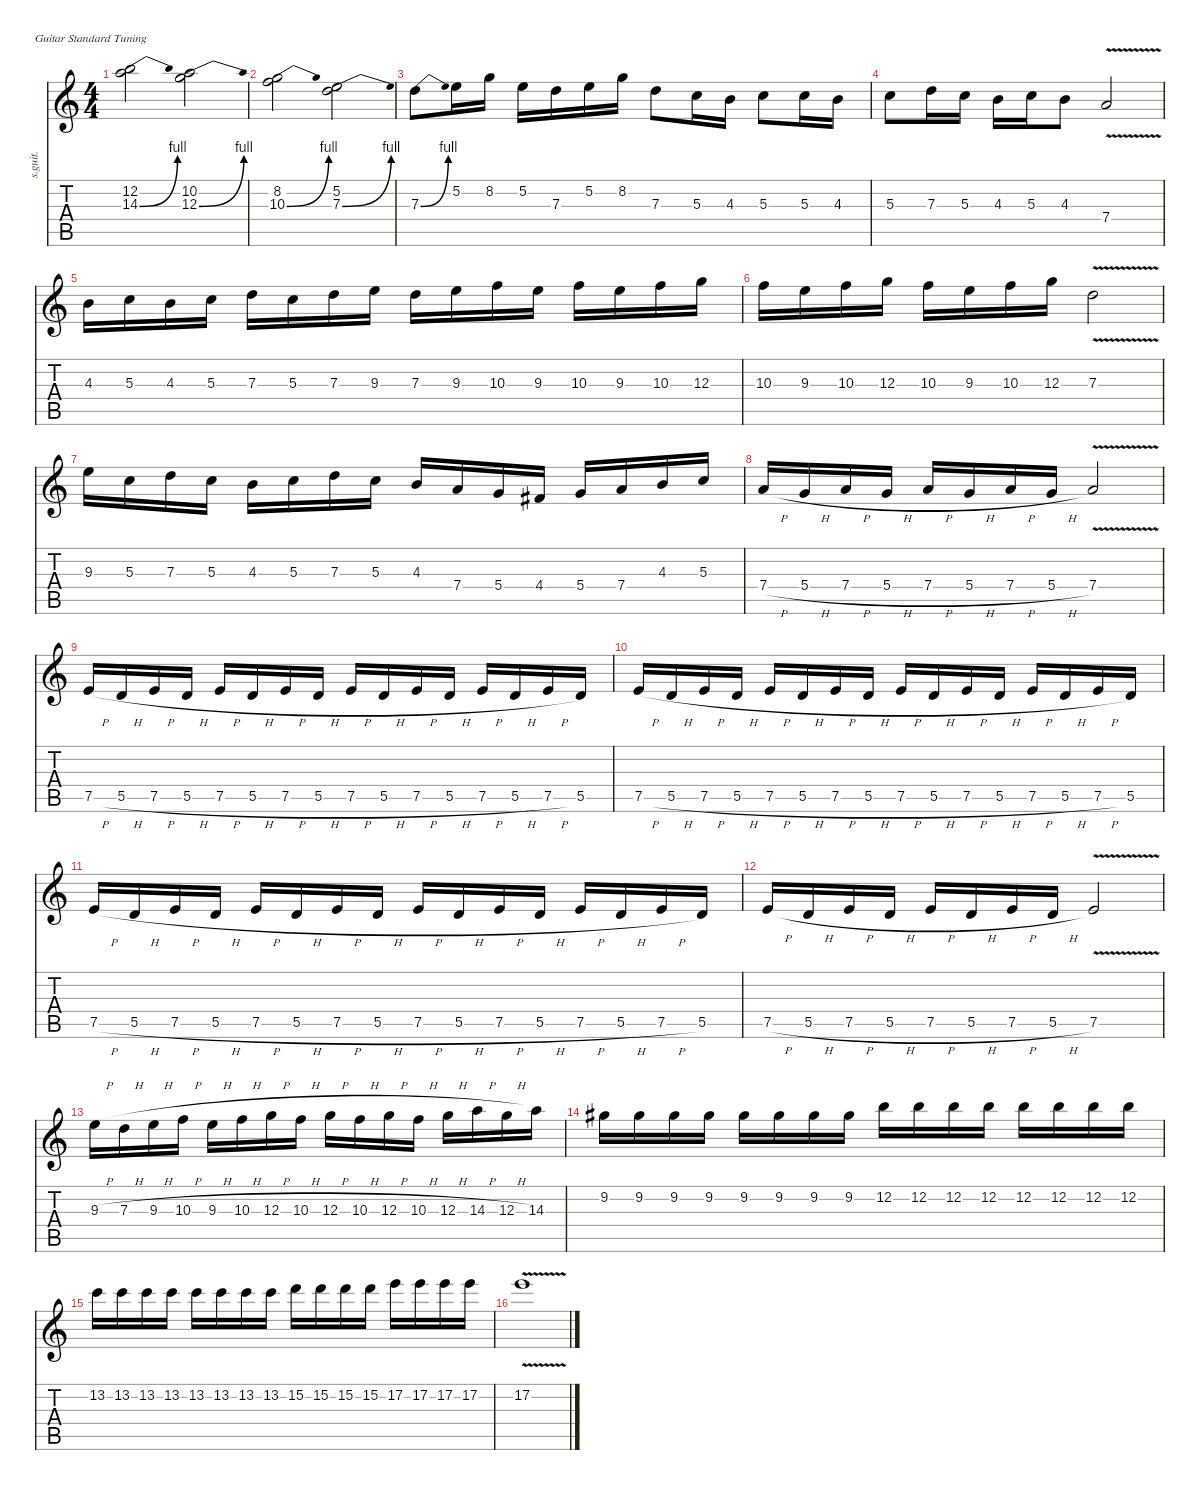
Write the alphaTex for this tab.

\defaultSystemsLayout 4
\hideDynamics
\bracketExtendMode nobrackets
\track ("" "s.guit.") {instrument distortionguitar}
\staff {score tabs}
\tuning (E4 B3 G3 D3 A2 E2)
\ts (4 4)
\tempo (153 hide)
\clef g2
\ks c
(12.2 14.3{be (bend 0 0 19.8 4)}).2{dy f} (10.2 12.3{be (bend 0 0 19.8 4)}).2 |
(8.2 10.3{be (bend 0 0 60 4)}).2 (5.2 7.3{be (bend 0 0 60 4)}).2 |
7.3{be (bend 0 0 60 4)}.8 5.2.16 8.2.16 5.2.16 7.3.16 5.2.16 8.2.16 7.3.8 5.3.16 4.3.16 5.3.8 5.3.16 4.3.16 |
5.3.8 7.3.16 5.3.16 4.3.16 5.3.16 4.3.8 7.4{v}.2 |
4.3.16 5.3.16 4.3.16 5.3.16 7.3.16 5.3.16 7.3.16 9.3.16 7.3.16 9.3.16 10.3.16 9.3.16 10.3.16 9.3.16 10.3.16 12.3.16 |
10.3.16 9.3.16 10.3.16 12.3.16 10.3.16 9.3.16 10.3.16 12.3.16 7.3{v}.2 |
9.3.16 5.3.16 7.3.16 5.3.16 4.3.16 5.3.16 7.3.16 5.3.16 4.3.16 7.4.16 5.4.16 4.4{acc #}.16 5.4.16 7.4.16 4.3.16 5.3.16 |
7.4{h}.16 5.4{h}.16 7.4{h}.16 5.4{h}.16 7.4{h}.16 5.4{h}.16 7.4{h}.16 5.4{h}.16 7.4{v}.2 |
7.5{h}.16 5.5{h}.16 7.5{h}.16 5.5{h}.16 7.5{h}.16 5.5{h}.16 7.5{h}.16 5.5{h}.16 7.5{h}.16 5.5{h}.16 7.5{h}.16 5.5{h}.16 7.5{h}.16 5.5{h}.16 7.5{h}.16 5.5.16 |
7.5{h}.16 5.5{h}.16 7.5{h}.16 5.5{h}.16 7.5{h}.16 5.5{h}.16 7.5{h}.16 5.5{h}.16 7.5{h}.16 5.5{h}.16 7.5{h}.16 5.5{h}.16 7.5{h}.16 5.5{h}.16 7.5{h}.16 5.5.16 |
7.5{h}.16 5.5{h}.16 7.5{h}.16 5.5{h}.16 7.5{h}.16 5.5{h}.16 7.5{h}.16 5.5{h}.16 7.5{h}.16 5.5{h}.16 7.5{h}.16 5.5{h}.16 7.5{h}.16 5.5{h}.16 7.5{h}.16 5.5.16 |
7.5{h}.16 5.5{h}.16 7.5{h}.16 5.5{h}.16 7.5{h}.16 5.5{h}.16 7.5{h}.16 5.5{h}.16 7.5{v}.2 |
9.3{h}.16 7.3{h}.16 9.3{h}.16 10.3{h}.16 9.3{h}.16 10.3{h}.16 12.3{h}.16 10.3{h}.16 12.3{h}.16 10.3{h}.16 12.3{h}.16 10.3{h}.16 12.3{h}.16 14.3{h}.16 12.3{h}.16 14.3.16 |
9.2{acc #}.16 9.2{acc #}.16 9.2{acc #}.16 9.2{acc #}.16 9.2{acc #}.16 9.2{acc #}.16 9.2{acc #}.16 9.2{acc #}.16 12.2.16 12.2.16 12.2.16 12.2.16 12.2.16 12.2.16 12.2.16 12.2.16 |
13.2.16 13.2.16 13.2.16 13.2.16 13.2.16 13.2.16 13.2.16 13.2.16 15.2.16 15.2.16 15.2.16 15.2.16 17.2.16 17.2.16 17.2.16 17.2.16 |
17.2{v}.1
